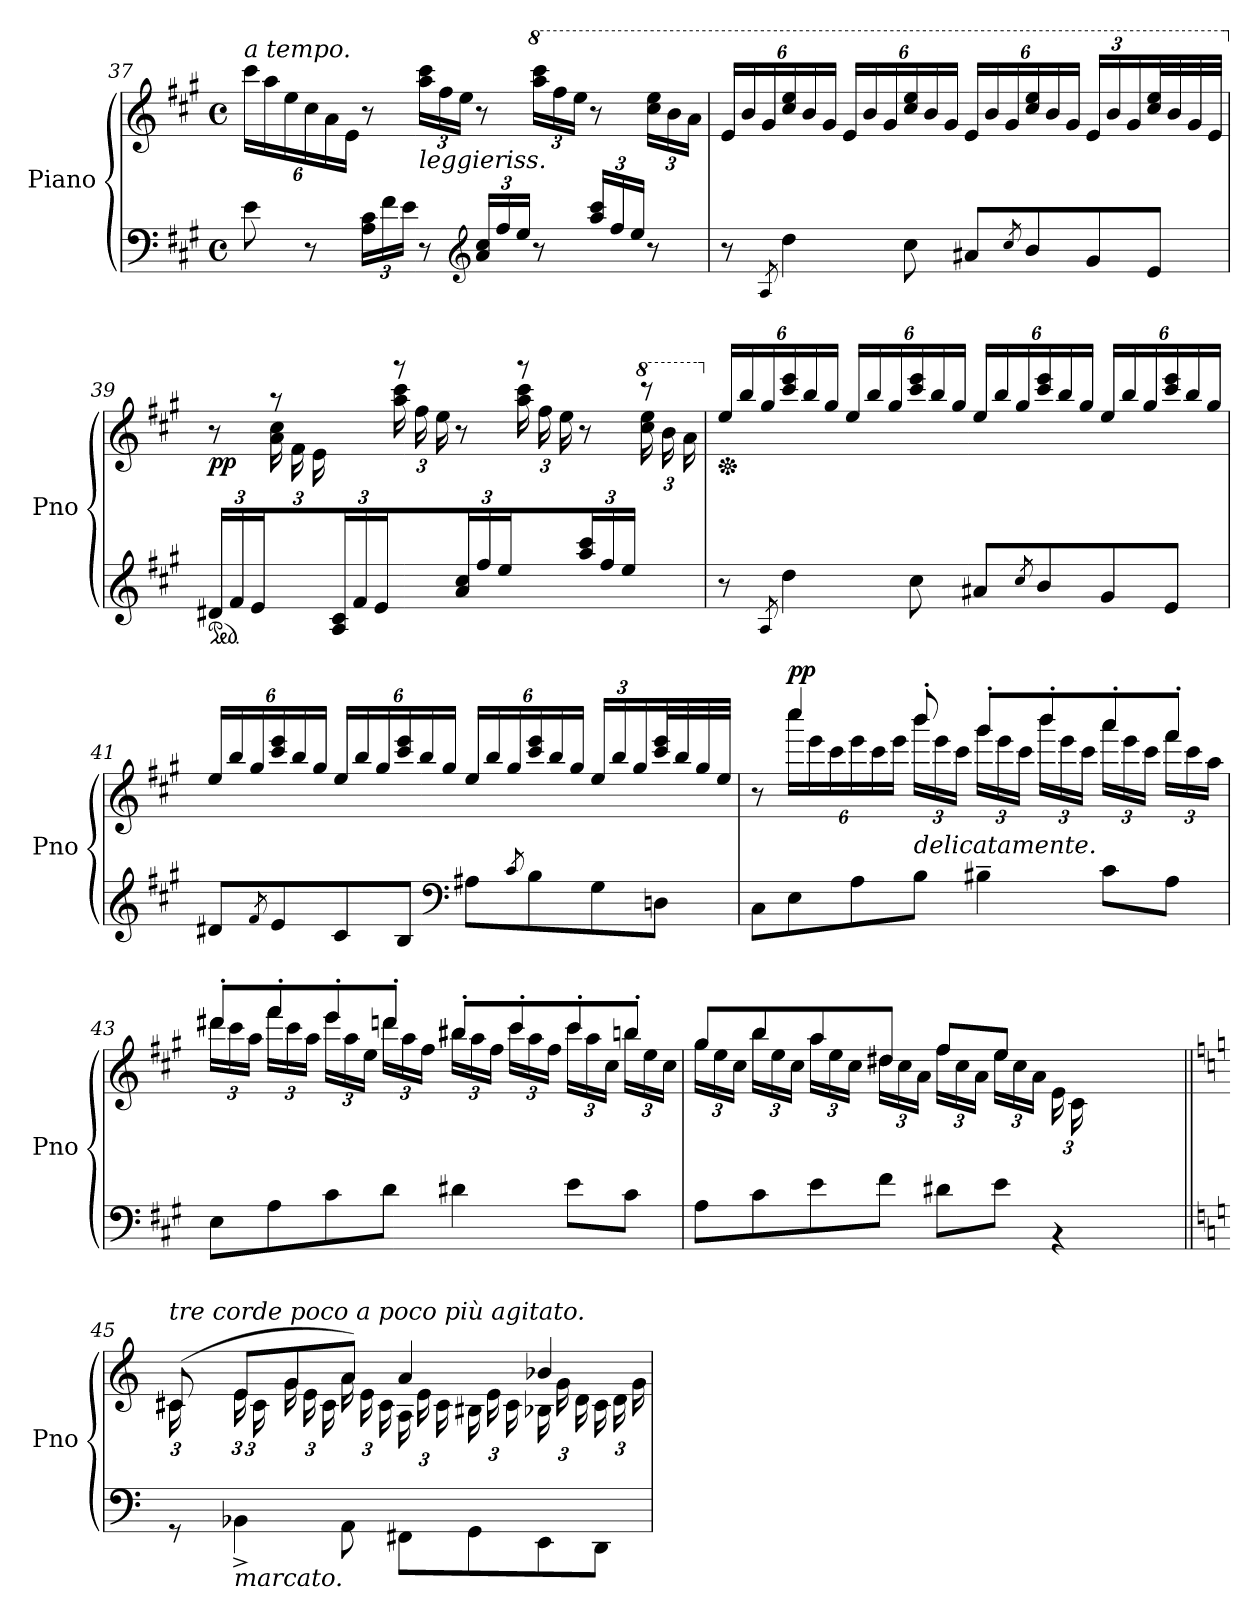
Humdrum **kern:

**kern	**kern	**dynam
*part1	*part1	*part1
*staff2	*staff1	*staff1/2
*I"Piano	*	*
*I'Pno	*	*
!!LO:LB:g=z
*clefF4	*clefG2	*
*k[f#c#g#]	*k[f#c#g#]	*
*M4/4	*M4/4	*
*met(c)	*met(c)	*
*	*Xbrackettup	*
=37	=37	=37
!	!LO:TX:a:i:t=a tempo.	!
8e\	(>24ccc#\LL	.
.	24aa\	.
.	24ee\	.
8r	24cc#\	.
.	24a\	.
.	24e\JJ	.
*Xbrackettup	*	*
24A\ 24c#\LL	8r	.
24f#\	.	.
24e\JJ)	.	.
!	!LO:TX:b:i:t=leggieriss.	!
8r	(>24aa\ 24ccc#\LL	.
.	24ff#\	.
.	24ee\JJ	.
*clefG2	*	*
24a/ 24cc#/LL	8r	.
24ff#/	.	.
24ee/JJ)	.	.
*	*8va	*
8r	(>24aaa\ 24cccc#\LL	.
.	24fff#\	.
.	24eee\JJ	.
24aa/ 24ccc#/LL	8r	.
24ff#/	.	.
24ee/JJ)	.	.
8r	24ccc#\ 24eee\LL	.
.	24bb\	.
.	24aa\JJ	.
!!LO:LB:g=z
=38	=38	=38
8r	24ee/LL	.
.	24bb/	.
.	24gg#/	.
8qA/	.	.
4dd\	24ccc#/ 24eee/	.
.	24bb/	.
.	24gg#/JJ	.
.	24ee/LL	.
.	24bb/	.
.	24gg#/	.
8cc#\	24ccc#/ 24eee/	.
.	24bb/	.
.	24gg#/JJ	.
8a#X/L	24ee/LL	.
.	24bb/	.
.	24gg#/	.
8qcc#/	.	.
8b/	24ccc#/ 24eee/	.
.	24bb/	.
.	24gg#/JJ	.
8g#/	24ee/LL	.
.	24bb/	.
.	24gg#/	.
8e/J	32ccc#/ 32eee/L	.
.	32bb/	.
.	32gg#/	.
.	32ee/JJJ	.
=39	=39	=39
*ped	*	*
*	*X8va	*
*	*^	*
!	!	!	!LO:DY:b
24d#X/LL	8r	8ryy	pp
24f#/	.	.	.
24e/JJ	.	.	.
8ryy	8r	(>24a\ 24cc#\LL	.
.	.	24f#\	.
.	.	24e\	.
24A/ 24c#/	8ryy	8ryy	.
24f#/	.	.	.
24e/JJ)	.	.	.
8ryy	8r	(>24aa\ 24ccc#\LL	.
.	.	24ff#\	.
.	.	24ee\	.
24a/ 24cc#/	8r	8ryy	.
24ff#/	.	.	.
24ee/JJ)	.	.	.
*	*8va	*	*
*	*8va	*	*
8ryy	8r	(>24aaa\ 24cccc#\LL	.
.	.	24fff#\	.
.	.	24eee\	.
*	*X8va	*	*
24aa/ 24ccc#/	8r	8ryy	.
24ff#/	.	.	.
24ee/JJ)	.	.	.
*	*8va	*	*
8ryy	8r	24ccc#\ 24eee\LL	.
.	.	24bb\	.
.	.	24aa\JJ	.
*	*v	*v	*
!!LO:LB:g=z
=40	=40	=40
*	*Xped	*
*	*X8va	*
8r	24ee/LL	.
.	24bb/	.
.	24gg#/	.
8qA/	.	.
4dd\	24ccc#/ 24eee/	.
.	24bb/	.
.	24gg#/JJ	.
.	24ee/LL	.
.	24bb/	.
.	24gg#/	.
8cc#\	24ccc#/ 24eee/	.
.	24bb/	.
.	24gg#/JJ	.
8a#X/L	24ee/LL	.
.	24bb/	.
.	24gg#/	.
8qcc#/	.	.
8b/	24ccc#/ 24eee/	.
.	24bb/	.
.	24gg#/JJ	.
8g#/	24ee/LL	.
.	24bb/	.
.	24gg#/	.
8e/J	24ccc#/ 24eee/	.
.	24bb/	.
.	24gg#/JJ	.
=41	=41	=41
8d#X/L	24ee/LL	.
.	24bb/	.
.	24gg#/	.
8qf#/	.	.
8e/	24ccc#/ 24eee/	.
.	24bb/	.
.	24gg#/JJ	.
8c#/	24ee/LL	.
.	24bb/	.
.	24gg#/	.
8B/J	24ccc#/ 24eee/	.
.	24bb/	.
.	24gg#/JJ	.
*clefF4	*	*
8A#X\L	24ee/LL	.
.	24bb/	.
.	24gg#/	.
8qc#/	.	.
8B\	24ccc#/ 24eee/	.
.	24bb/	.
.	24gg#/JJ	.
8G#\	24ee/LL	.
.	24bb/	.
.	24gg#/	.
8Dn\J	32ccc#/ 32eee/L	.
.	32bb/	.
.	32gg#/	.
.	32ee/JJJ	.
!!LO:LB:g=z
=42	=42	=42
*	*^	*
8C#\L	8r	8ryy	.
!	!	!	!LO:DY:a
8E\	4cccc#/	24cccc#\LL	pp
.	.	24eee\	.
.	.	24ccc#\	.
8A\	.	24eee\	.
.	.	24ccc#\	.
.	.	24eee\JJ	.
!LO:TX:a:i:t=delicatamente.	!	!	!
8B\J	8bbb'/	24bbb\LL	.
.	.	24eee\	.
.	.	24ccc#\JJ	.
4B#X~\	8ggg#'/L	24ggg#\LL	.
.	.	24eee\	.
.	.	24ccc#\JJ	.
.	8bbb'/	24bbb\LL	.
.	.	24eee\	.
.	.	24ccc#\JJ	.
8c#\L	8aaa'/	24aaa\LL	.
.	.	24eee\	.
.	.	24ccc#\JJ	.
8A\J	8fff#'/J	24fff#\LL	.
.	.	24ccc#\	.
.	.	24aa\JJ	.
!!LO:PB:g=z	!!
=43	=43	=43	=43
8E\L	8ddd#X'/L	24ddd#\LL	.
.	.	24ccc#\	.
.	.	24aa\JJ	.
8A\	8fff#'/	24fff#\LL	.
.	.	24ccc#\	.
.	.	24aa\JJ	.
8c#\	8eee'/	24eee\LL	.
.	.	24aa\	.
.	.	24ee\JJ	.
8d\J	8dddn'/J	24ddd\LL	.
.	.	24aa\	.
.	.	24ff#\JJ	.
*	*X8va	*	*
4d#X\	8bb#X'/L	24bb#\LL	.
.	.	24aa\	.
.	.	24ff#\JJ	.
.	8ccc#'/	24ccc#\LL	.
.	.	24aa\	.
.	.	24ff#\JJ	.
8e\L	8ccc#'/	24ccc#\LL	.
.	.	24aa\	.
.	.	24cc#\JJ	.
8c#\J	8bbn'/J	24bb\LL	.
.	.	24ee\	.
.	.	24cc#\JJ	.
!!LO:LB:g=z	!!
=44	=44	=44	=44
*^	*	*	*
6%5ryy	8A\L	8gg#/L	24gg#\LL	.
.	.	.	24ee\	.
.	.	.	24cc#\JJ	.
.	8c#\	8bb/	24bb\LL	.
.	.	.	24ee\	.
.	.	.	24cc#\JJ	.
.	8e\	8aa/	24aa\LL	.
.	.	.	24ee\	.
.	.	.	24cc#\JJ	.
.	8f#\J	8dd#X/J	24dd#\LL	.
.	.	.	24cc#\	.
.	.	.	24a\JJ	.
.	8d#X\L	8ff#/L	24ff#\LL	.
.	.	.	24cc#\	.
.	.	.	24a\JJ	.
.	8e\J	8ee/J	24ee\LL	.
.	.	.	24cc#\	.
.	.	.	24a\JJ	.
.	4r	24e\LL	4ryy	.
.	.	24c#\	.	.
24A/	.	6ryy	.	.
24Gn/	.	.	.	.
24A/	.	.	.	.
24B-X/JJ	.	.	.	.
!!LO:PB:g=z	!!
=45||	=45||	=45||	=45||	=45||
*k[]	*	*k[]	*	*
!	!	!LO:TX:a:i:t=tre corde poco a poco più agitato.	!	!
24ryy	8r	(>8c#X/	24c#\LL	.
24G/	.	.	12ryy	.
24E/JJ	.	.	.	.
!LO:TX:b:i:t=marcato.	!	!	!	!
12ryy	4BB-X^\	8e/L	24e\LL	.
.	.	.	24c#\	.
24G/JJ	.	.	24ryy	.
2.ryy	.	8g/	24g\LL	.
.	.	.	24e\	.
.	.	.	24c#\JJ	.
.	8AA\	8a/J)	24a\LL	.
.	.	.	24e\	.
.	.	.	24c#\JJ	.
.	8FF#X\L	4a/	24A\LL	.
.	.	.	24e\	.
.	.	.	24c#\	.
.	8GG\	.	24B#X\	.
.	.	.	24e\	.
.	.	.	24c#\JJ	.
.	8EE\	4b-X/	24B-X\LL	.
.	.	.	24g\	.
.	.	.	24d\	.
.	8DD\J	.	24c#\	.
.	.	.	24d\	.
.	.	.	24g\JJ	.
*v	*v	*	*	*
*	*v	*v	*
=	=	=
*-	*-	*-
